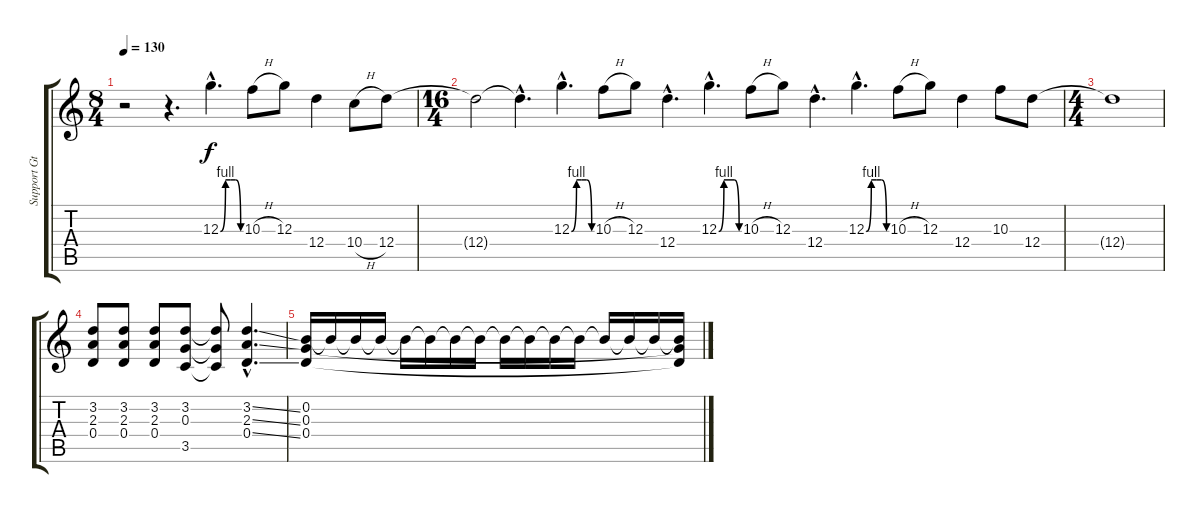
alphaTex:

\track ("Support Gtr 2" "Support Gt") {instrument overdrivenguitar}
\staff {score tabs}
\tuning (E4 B3 G3 D3 A2 E2) {hide}
\ts (8 4)
\tempo 130
\clef g2
\ks c
r.2{dy f} r.4{d} 12.3{be (custom 0 0 15 4 30 4 45 4 60 0) hac}.4{d} 10.3{h}.8 12.3.8 12.4.4 10.4{h}.8 12.4.8 |
\ts (16 4)
12.4{t}.2 12.4{hac t}.4{d} 12.3{be (custom 0 0 15 4 30 4 45 4 60 0) hac}.4{d} 10.3{h}.8 12.3.8 12.4{hac}.4{d} 12.3{be (custom 0 0 15 4 30 4 45 4 60 0) hac}.4{d} 10.3{h}.8 12.3.8 12.4{hac}.4{d} 12.3{be (custom 0 0 15 4 30 4 45 4 60 0) hac}.4{d} 10.3{h}.8 12.3.8 12.4.4 10.3.8 12.4.8 |
\ts (4 4)
12.4{t}.1 |
(3.2 2.3 0.4).8 (3.2 2.3 0.4).8 (3.2 2.3 0.4).8 (3.2 0.3 3.5).8 (3.2{t} 0.3{t} 3.5{t}).8 (3.2{ss hac} 2.3{ss hac} 0.4{ss hac}).4{d} |
(0.2 0.3 0.4).16 0.2{t}.16{volume 15} 0.2{t}.16{volume 14} 0.2{t}.16{volume 13} 0.2{t}.16{volume 12} 0.2{t}.16{volume 11} 0.2{t}.16{volume 10} 0.2{t}.16{volume 9} 0.2{t}.16{volume 8} 0.2{t}.16{volume 7} 0.2{t}.16{volume 6} 0.2{t}.16{volume 5} 0.2{t}.16{volume 4} 0.2{t}.16{volume 3} 0.2{t}.16{volume 2} (0.2{t} 0.3{t} 0.4{t}).16{volume 1}
